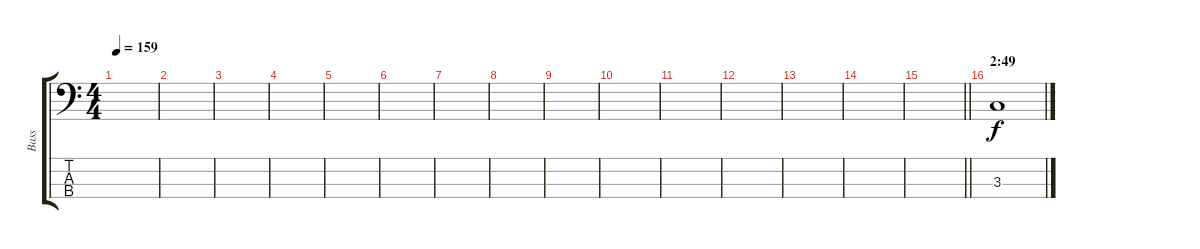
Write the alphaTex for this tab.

\track ("Bass" "Bass") {instrument electricbassfinger}
\staff {score tabs}
\tuning (G2 D2 A1 E1) {hide}
\ts (4 4)
\tempo 159
\clef f4
\ks c
|
|
|
|
|
|
|
|
|
|
|
|
|
|
\barLineRight lightlight
|
\section ("" "2:49")
3.3.1
